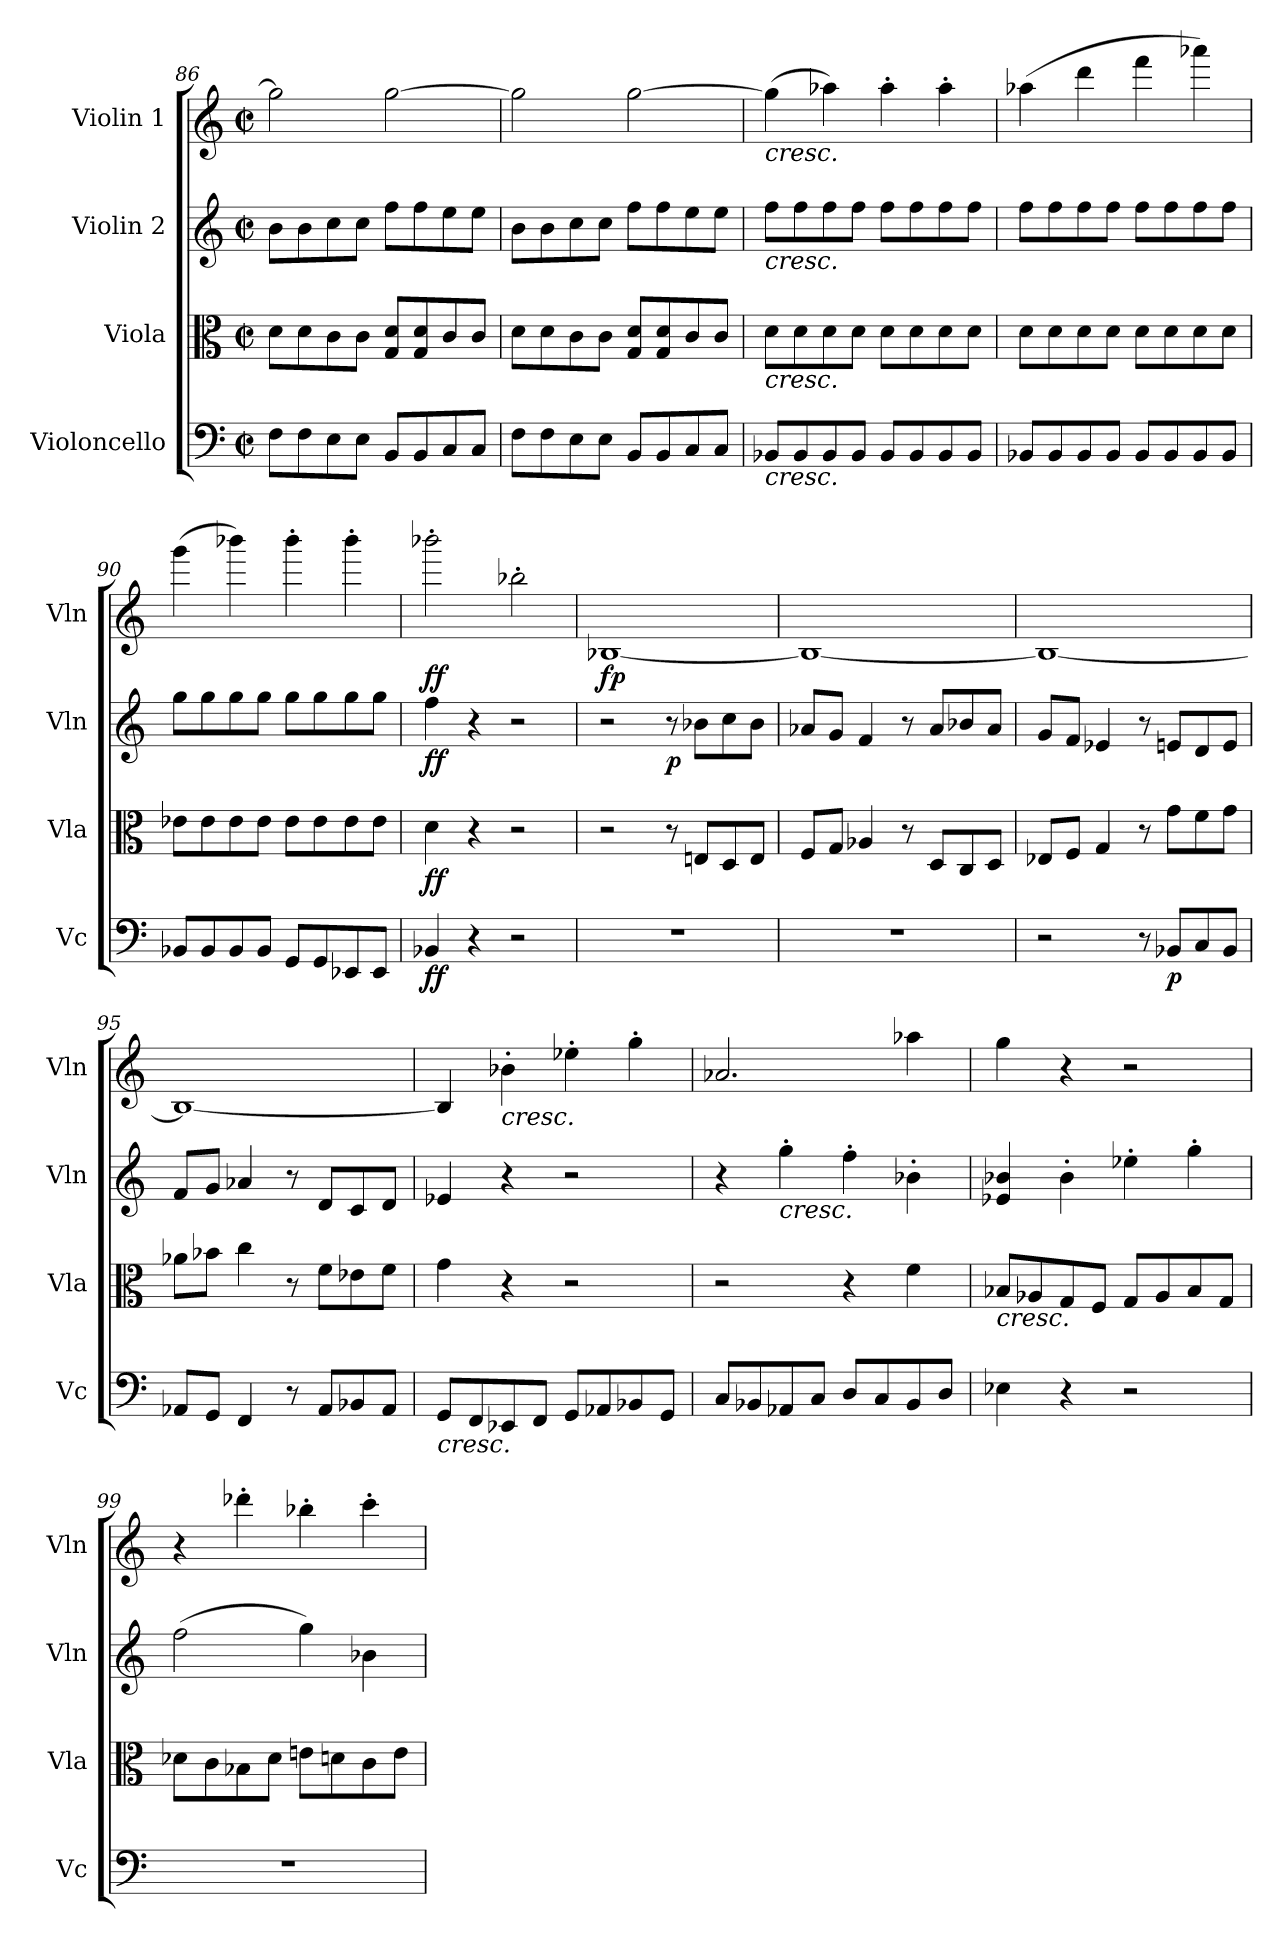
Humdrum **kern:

**kern	**dynam	**kern	**dynam	**kern	**dynam	**kern	**dynam
*part4	*part4	*part3	*part3	*part2	*part2	*part1	*part1
*staff4	*staff4	*staff3	*staff3	*staff2	*staff2	*staff1	*staff1
*I"Violoncello	*	*I"Viola	*	*I"Violin 2	*	*I"Violin 1	*
*I'Vc	*	*I'Vla	*	*I'Vln	*	*I'Vln	*
!!LO:LB:g=z
*clefF4	*	*clefC3	*	*clefG2	*	*clefG2	*
*k[]	*	*k[]	*	*k[]	*	*k[]	*
*M2/2	*	*M2/2	*	*M2/2	*	*M2/2	*
*met(c|)	*	*met(c|)	*	*met(c|)	*	*met(c|)	*
=86	=86	=86	=86	=86	=86	=86	=86
8F\L	.	8d\L	.	8b\L	.	2gg\]	.
8F\	.	8d\	.	8b\	.	.	.
8E\	.	8c\	.	8cc\	.	.	.
8E\J	.	8c\J	.	8cc\J	.	.	.
8BB/L	.	8G/ 8d/L	.	8ff\L	.	[>2gg\	.
8BB/	.	8G/ 8d/	.	8ff\	.	.	.
8C/	.	8c/	.	8ee\	.	.	.
8C/J	.	8c/J	.	8ee\J	.	.	.
=87	=87	=87	=87	=87	=87	=87	=87
8F\L	.	8d\L	.	8b\L	.	2gg\]	.
8F\	.	8d\	.	8b\	.	.	.
8E\	.	8c\	.	8cc\	.	.	.
8E\J	.	8c\J	.	8cc\J	.	.	.
8BB/L	.	8G/ 8d/L	.	8ff\L	.	[>2gg\	.
8BB/	.	8G/ 8d/	.	8ff\	.	.	.
8C/	.	8c/	.	8ee\	.	.	.
8C/J	.	8c/J	.	8ee\J	.	.	.
!!LO:LB:g=z
=88	=88	=88	=88	=88	=88	=88	=88
!	!	!	!	!	!	!LO:TX:b:i:t=cresc.	!
!	!	!	!	!LO:TX:b:i:t=cresc.	!	!	!
!	!	!LO:TX:b:i:t=cresc.	!	!	!	!	!
!LO:TX:b:i:t=cresc.	!	!	!	!	!	!	!
8BB-X/L	.	8d\L	.	8ff\L	.	(4gg\]	.
8BB-/	.	8d\	.	8ff\	.	.	.
8BB-/	.	8d\	.	8ff\	.	4aa-X\)	.
8BB-/J	.	8d\J	.	8ff\J	.	.	.
8BB-/L	.	8d\L	.	8ff\L	.	4aa-'\	.
8BB-/	.	8d\	.	8ff\	.	.	.
8BB-/	.	8d\	.	8ff\	.	4aa-'\	.
8BB-/J	.	8d\J	.	8ff\J	.	.	.
=89	=89	=89	=89	=89	=89	=89	=89
8BB-X/L	.	8d\L	.	8ff\L	.	(4aa-X\	.
8BB-/	.	8d\	.	8ff\	.	.	.
8BB-/	.	8d\	.	8ff\	.	4ddd\	.
8BB-/J	.	8d\J	.	8ff\J	.	.	.
8BB-/L	.	8d\L	.	8ff\L	.	4fff\	.
8BB-/	.	8d\	.	8ff\	.	.	.
8BB-/	.	8d\	.	8ff\	.	4aaa-X\)	.
8BB-/J	.	8d\J	.	8ff\J	.	.	.
=90	=90	=90	=90	=90	=90	=90	=90
8BB-X/L	.	8e-X\L	.	8gg\L	.	(4ggg\	.
8BB-/	.	8e-\	.	8gg\	.	.	.
8BB-/	.	8e-\	.	8gg\	.	4bbb-X\)	.
8BB-/J	.	8e-\J	.	8gg\J	.	.	.
8GG/L	.	8e-\L	.	8gg\L	.	4bbb-'\	.
8GG/	.	8e-\	.	8gg\	.	.	.
8EE-X/	.	8e-\	.	8gg\	.	4bbb-'\	.
8EE-/J	.	8e-\J	.	8gg\J	.	.	.
=91	=91	=91	=91	=91	=91	=91	=91
!	!LO:DY:b	!	!LO:DY:b	!	!LO:DY:b	!	!LO:DY:b
4BB-X/	ff	4d\	ff	4ff\	ff	2bbb-X'\	ff
4r	.	4r	.	4r	.	.	.
2r	.	2r	.	2r	.	2bb-X'\	.
=92	=92	=92	=92	=92	=92	=92	=92
!	!	!	!	!	!	!	!LO:DY:b
1r	.	2r	.	2r	.	[1B-X	fp
!	!	!	!	!	!LO:DY:b	!	!
.	.	8r	.	8r	p	.	.
.	.	8En/L	.	8b-X\L	.	.	.
.	.	8D/	.	8cc\	.	.	.
.	.	8E/J	.	8b-\J	.	.	.
=93	=93	=93	=93	=93	=93	=93	=93
1r	.	8F/L	.	8a-X/L	.	1B-_	.
.	.	8G/J	.	8g/J	.	.	.
.	.	4A-X/	.	4f/	.	.	.
.	.	8r	.	8r	.	.	.
.	.	8D/L	.	8a-/L	.	.	.
.	.	8C/	.	8b-X/	.	.	.
.	.	8D/J	.	8a-/J	.	.	.
=94	=94	=94	=94	=94	=94	=94	=94
2r	.	8E-X/L	.	8g/L	.	1B-_	.
.	.	8F/J	.	8f/J	.	.	.
.	.	4G/	.	4e-X/	.	.	.
8r	.	8r	.	8r	.	.	.
!	!LO:DY:b	!	!	!	!	!	!
8BB-X/L	p	8g\L	.	8en/L	.	.	.
8C/	.	8f\	.	8d/	.	.	.
8BB-/J	.	8g\J	.	8e/J	.	.	.
!!LO:LB:g=z
=95	=95	=95	=95	=95	=95	=95	=95
8AA-X/L	.	8a-X\L	.	8f/L	.	1B-_	.
8GG/J	.	8b-X\J	.	8g/J	.	.	.
4FF/	.	4cc\	.	4a-X/	.	.	.
8r	.	8r	.	8r	.	.	.
8AA-/L	.	8f\L	.	8d/L	.	.	.
8BB-X/	.	8e-X\	.	8c/	.	.	.
8AA-/J	.	8f\J	.	8d/J	.	.	.
!!LO:LB:g=z
=96	=96	=96	=96	=96	=96	=96	=96
!LO:TX:b:i:t=cresc.	!	!	!	!	!	!	!
8GG/L	.	4g\	.	4e-X/	.	4B-/]	.
8FF/	.	.	.	.	.	.	.
!	!	!	!	!	!	!LO:TX:b:i:t=cresc.	!
8EE-X/	.	4r	.	4r	.	4b-X'\	.
8FF/J	.	.	.	.	.	.	.
8GG/L	.	2r	.	2r	.	4ee-X'\	.
8AA-X/	.	.	.	.	.	.	.
8BB-X/	.	.	.	.	.	4gg'\	.
8GG/J	.	.	.	.	.	.	.
=97	=97	=97	=97	=97	=97	=97	=97
8C/L	.	2r	.	4r	.	2.a-X/	.
8BB-X/	.	.	.	.	.	.	.
!	!	!	!	!LO:TX:b:i:t=cresc.	!	!	!
8AA-X/	.	.	.	4gg'\	.	.	.
8C/J	.	.	.	.	.	.	.
8D/L	.	4r	.	4ff'\	.	.	.
8C/	.	.	.	.	.	.	.
8BB-/	.	4f\	.	4b-X'\	.	4aa-X\	.
8D/J	.	.	.	.	.	.	.
=98	=98	=98	=98	=98	=98	=98	=98
!	!	!LO:TX:b:i:t=cresc.	!	!	!	!	!
4E-X\	.	8B-X/L	.	4e-X/ 4b-X/	.	4gg\	.
.	.	8A-X/	.	.	.	.	.
4r	.	8G/	.	4b-'\	.	4r	.
.	.	8F/J	.	.	.	.	.
2r	.	8G/L	.	4ee-X'\	.	2r	.
.	.	8A-/	.	.	.	.	.
.	.	8B-/	.	4gg'\	.	.	.
.	.	8G/J	.	.	.	.	.
=99	=99	=99	=99	=99	=99	=99	=99
1r	.	8d-X\L	.	(2ff\	.	4r	.
.	.	8c\	.	.	.	.	.
.	.	8B-X\	.	.	.	4ddd-X'\	.
.	.	8d-\J	.	.	.	.	.
.	.	8en\L	.	4gg\)	.	4bb-X'\	.
.	.	8dn\	.	.	.	.	.
.	.	8c\	.	4b-X\	.	4ccc'\	.
.	.	8e\J	.	.	.	.	.
=	=	=	=	=	=	=	=
*-	*-	*-	*-	*-	*-	*-	*-
